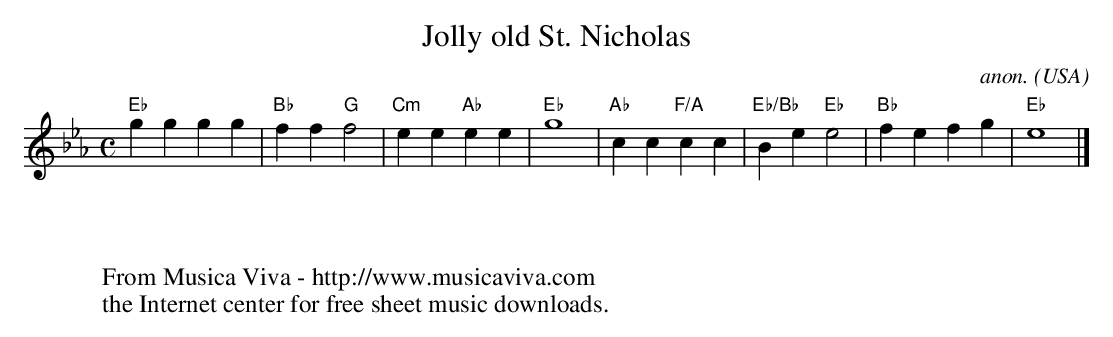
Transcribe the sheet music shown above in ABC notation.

X:1
T:Jolly old St. Nicholas
C:anon.
O:USA
M:C
L:1/4
K:Eb
"Eb"gggg|"Bb"ff"G"f2|"Cm"ee"Ab"ee|"Eb"g4|"Ab"cc"F/A"cc|"Eb/Bb"Be"Eb"e2|"Bb"fefg|"Eb"e4|]
W:
W:
W:  From Musica Viva - http://www.musicaviva.com
W:  the Internet center for free sheet music downloads.
